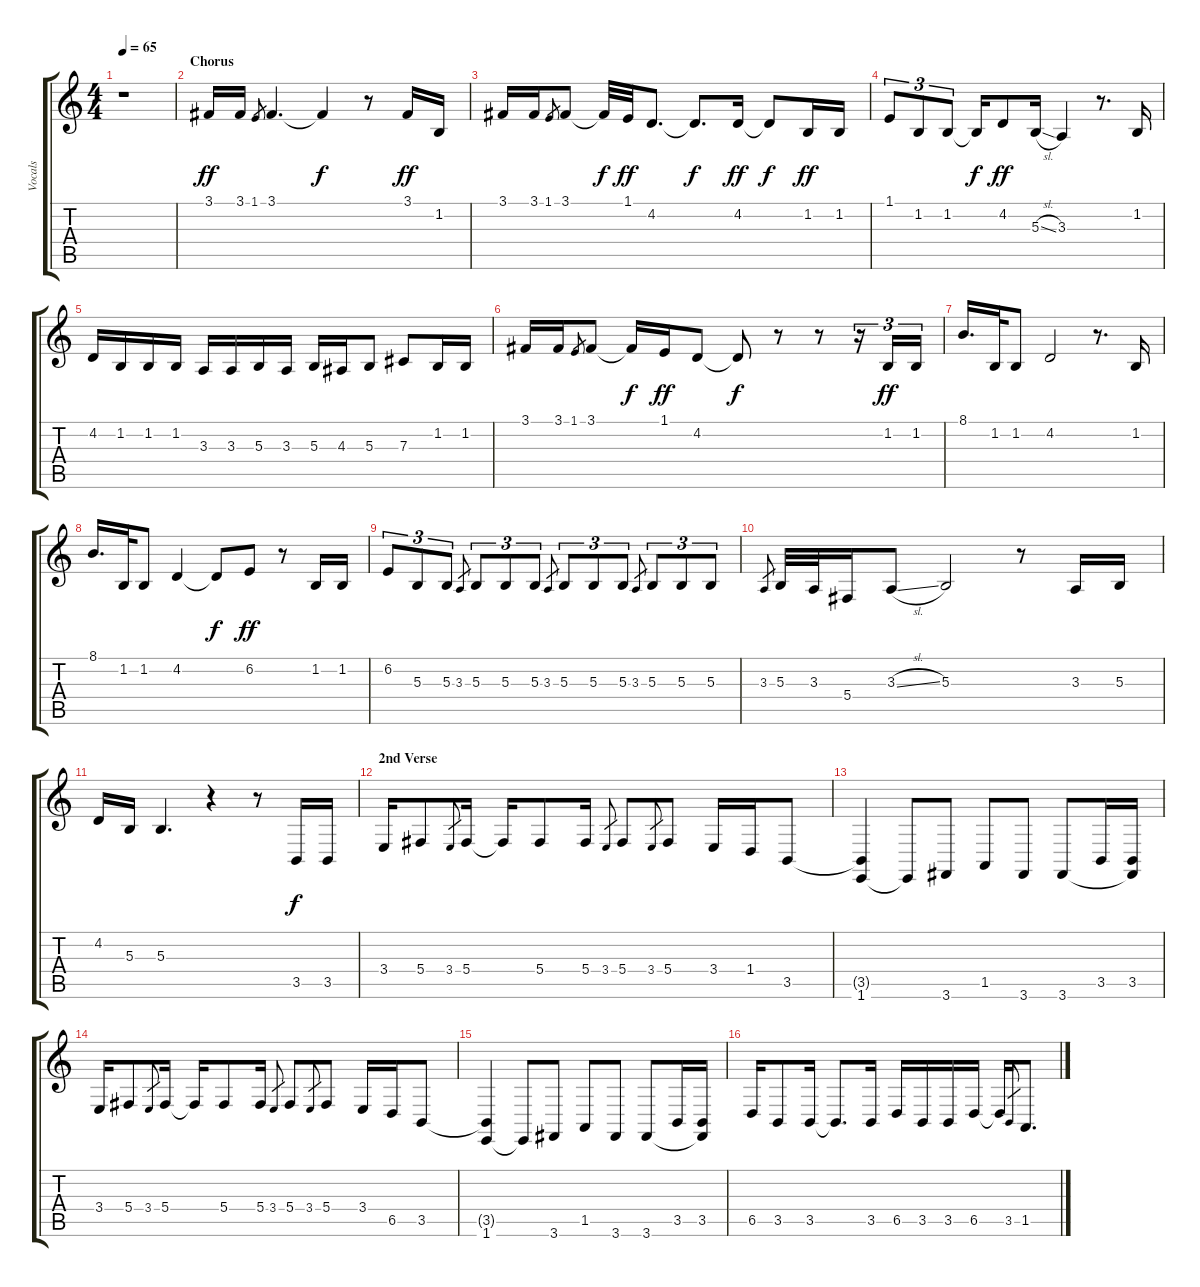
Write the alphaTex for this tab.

\track ("Vocals" "Vocals") {instrument violin}
\staff {score tabs}
\tuning (Eb4 Bb3 Gb3 Db3 Ab2 Eb2) {hide}
\ts (4 4)
\tempo 65
\clef g2
\ks c
r.1{dy ff} |
\section ("" "Chorus")
3.1.16 3.1.16 1.1.8{gr} 3.1.4{d} 3.1{t}.4{dy f} r.8 3.1.16{dy ff} 1.2.16 |
3.1.16 3.1.16 1.1.8{gr} 3.1.8 3.1{t}.32{dy f} 1.1.32{dy ff} 4.2.8{d} 4.2{t}.8{d dy f} 4.2.16{dy ff} 4.2{t}.8{dy f} 1.2.16{dy ff} 1.2.16 |
1.1.8{tu (3 2)} 1.2.8{tu (3 2)} 1.2.8{tu (3 2)} 1.2{t}.16{dy f} 4.2.8{dy ff} 5.3{sl}.16 3.3.4 r.8{d} 1.2.16 |
4.2.16 1.2.16 1.2.16 1.2.16 3.3.16 3.3.16 5.3.16 3.3.16 5.3.16 4.3.16 5.3.8 7.3.8 1.2.16 1.2.16 |
3.1.16 3.1.16 1.1.8{gr} 3.1.8 3.1{t}.16{dy f} 1.1.16{dy ff} 4.2.8 4.2{t}.8{dy f} r.8 r.8 r.16{tu (3 2)} 1.2.16{tu (3 2) dy ff} 1.2.16{tu (3 2)} |
8.1.16{d} 1.2.32 1.2.8 4.2.2 r.8{d} 1.2.16 |
8.1.16{d} 1.2.32 1.2.8 4.2.4 4.2{t}.8{dy f} 6.2.8{dy ff} r.8 1.2.16 1.2.16 |
6.2.8{tu (3 2)} 5.3.8{tu (3 2)} 5.3.8{tu (3 2)} 3.3.8{gr} 5.3.8{tu (3 2)} 5.3.8{tu (3 2)} 5.3.8{tu (3 2)} 3.3.8{gr} 5.3.8{tu (3 2)} 5.3.8{tu (3 2)} 5.3.8{tu (3 2)} 3.3.8{gr} 5.3.8{tu (3 2)} 5.3.8{tu (3 2)} 5.3.8{tu (3 2)} |
3.3.8{gr} 5.3.32 3.3.32 5.4.16 3.3{sl}.8 5.3.2 r.8 3.3.16 5.3.16 |
4.2.16 5.3.16 5.3.4{d} r.4 r.8 3.5.16{dy f} 3.5.16 |
\section ("" "2nd Verse")
3.4.16 5.4.8 3.4.8{gr} 5.4.16 5.4{t}.16 5.4.8 5.4.16 3.4.8{gr} 5.4.8 3.4.8{gr} 5.4.8 3.4.16 1.4.16 3.5.8 |
(3.5{t} 1.6).4 1.6{t}.8 3.6.8 1.5.8 3.6.8 3.6.8 3.5.16 (3.5 3.6{t}).16 |
3.4.16 5.4.8 3.4.8{gr} 5.4.16 5.4{t}.16 5.4.8 5.4.16 3.4.8{gr} 5.4.8 3.4.8{gr} 5.4.8 3.4.16 6.5.16 3.5.8 |
(3.5{t} 1.6).4 1.6{t}.8 3.6.8 1.5.8 3.6.8 3.6.8 3.5.16 (3.5 3.6{t}).16 |
6.5.16 3.5.8 3.5.16 3.5{t}.8{d} 3.5.16 6.5.16 3.5.16 3.5.16 6.5.16 6.5{t}.16 3.5.8{gr} 1.5.8{d}
